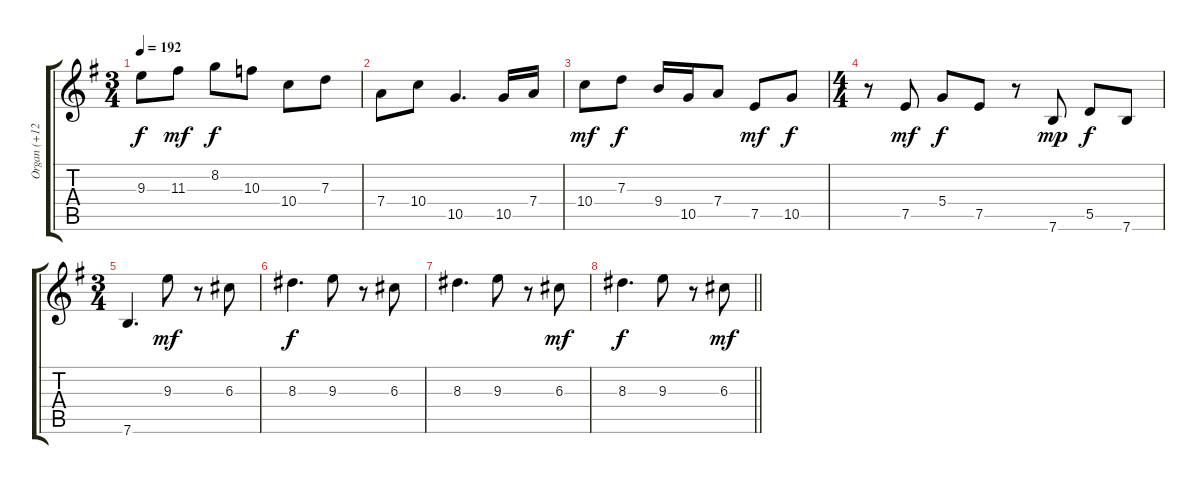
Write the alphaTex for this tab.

\track ("Organ (+12)" "Organ (+12") {instrument percussiveorgan}
\staff {score tabs}
\tuning (E5 B4 G4 D4 A3 E3) {hide}
\ts (3 4)
\tempo 192
\clef g2
\ks g
9.3.8{dy f} 11.3.8{dy mf} 8.2.8{dy f} 10.3.8 10.4.8 7.3.8 |
7.4.8 10.4.8 10.5.4{d} 10.5.16 7.4.16 |
10.4.8{dy mf} 7.3.8{dy f} 9.4.16 10.5.16 7.4.8 7.5.8{dy mf} 10.5.8{dy f} |
\ts (4 4)
r.8 7.5.8{dy mf} 5.4.8{dy f} 7.5.8 r.8 7.6.8{dy mp} 5.5.8{dy f} 7.6.8 |
\ts (3 4)
7.6.4{d} 9.3.8{dy mf} r.8 6.3.8 |
8.3.4{d dy f} 9.3.8 r.8 6.3.8 |
8.3.4{d} 9.3.8 r.8 6.3.8{dy mf} |
\barLineRight lightlight
8.3.4{d dy f} 9.3.8 r.8 6.3.8{dy mf}
